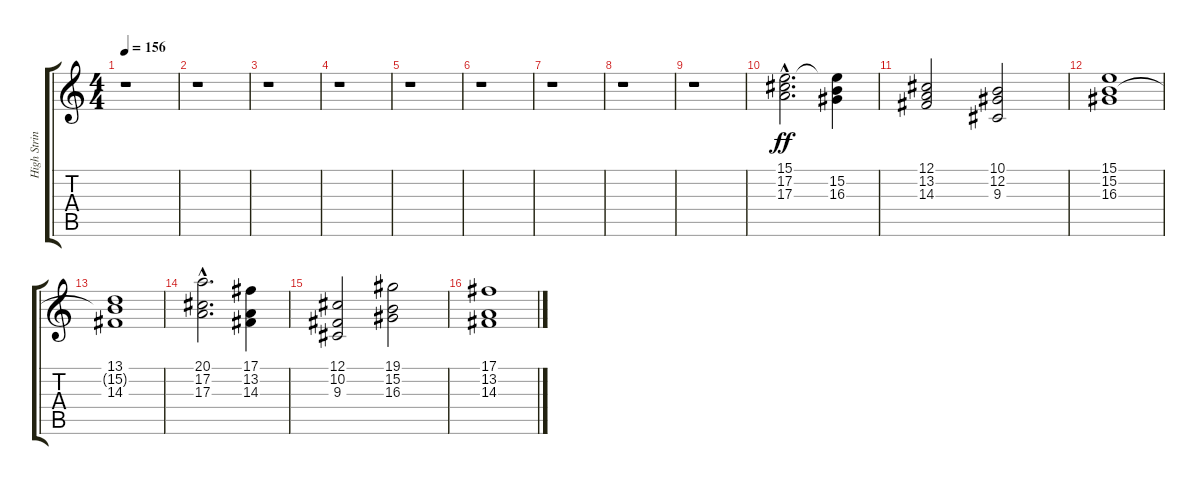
\track ("High Strings" "High Strin") {instrument synthstrings1}
\staff {score tabs}
\tuning (Db4 Ab3 E3 B2 Gb2 B1) {hide}
\ts (4 4)
\tempo 156
\clef g2
\ks c
r.1{dy ff} |
r.1 |
r.1 |
r.1 |
r.1 |
r.1 |
r.1 |
r.1 |
r.1 |
(15.1{hac} 17.2{hac} 17.3{hac}).2{d} (15.1{t} 15.2 16.3).4 |
(12.1 13.2 14.3).2 (10.1 12.2 9.3).2 |
(15.1 15.2 16.3).1 |
(13.1 15.2{t} 14.3).1 |
(20.1{hac} 17.2{hac} 17.3{hac}).2{d} (17.1 13.2 14.3).4 |
(12.1 10.2 9.3).2 (19.1 15.2 16.3).2 |
(17.1 13.2 14.3).1
